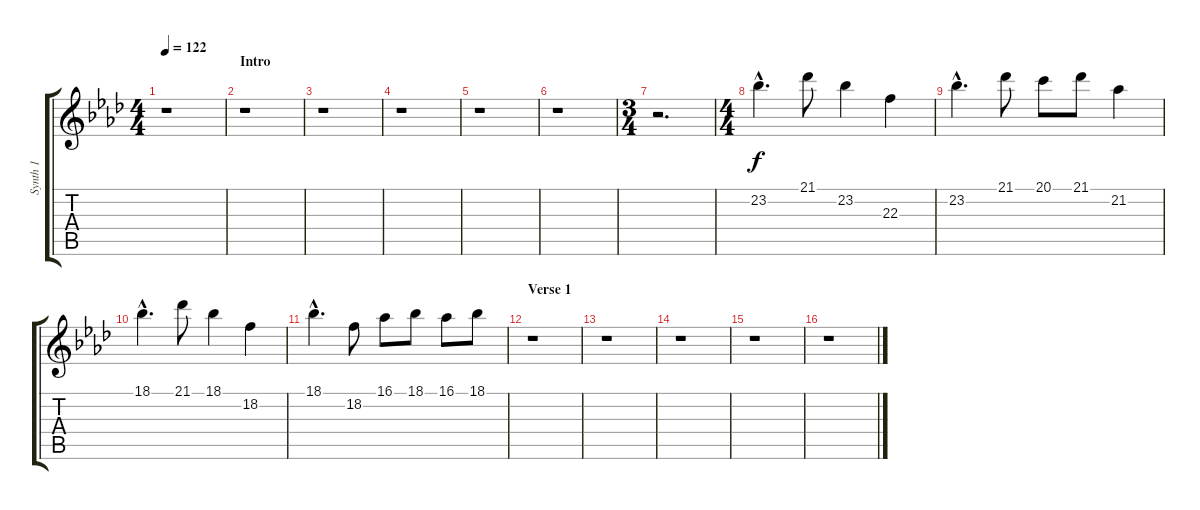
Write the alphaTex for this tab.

\track ("Synth 1" "Synth 1") {instrument pad7halo}
\staff {score tabs}
\tuning (E4 B3 G3 D3 A2 E2) {hide}
\ts (4 4)
\tempo 122
\clef g2
\ks ab
r.1{dy f instrument pad7halo} |
\section ("" "Intro")
r.1 |
r.1 |
r.1 |
r.1 |
r.1 |
\ts (3 4)
r.2{d} |
\ts (4 4)
23.2{hac}.4{d} 21.1.8 23.2.4 22.3.4 |
23.2{hac}.4{d} 21.1.8 20.1.8 21.1.8 21.2.4 |
18.1{hac}.4{d} 21.1.8 18.1.4 18.2.4 |
18.1{hac}.4{d} 18.2.8 16.1.8 18.1.8 16.1.8 18.1.8 |
\section ("" "Verse 1")
r.1 |
r.1 |
r.1 |
r.1 |
r.1
